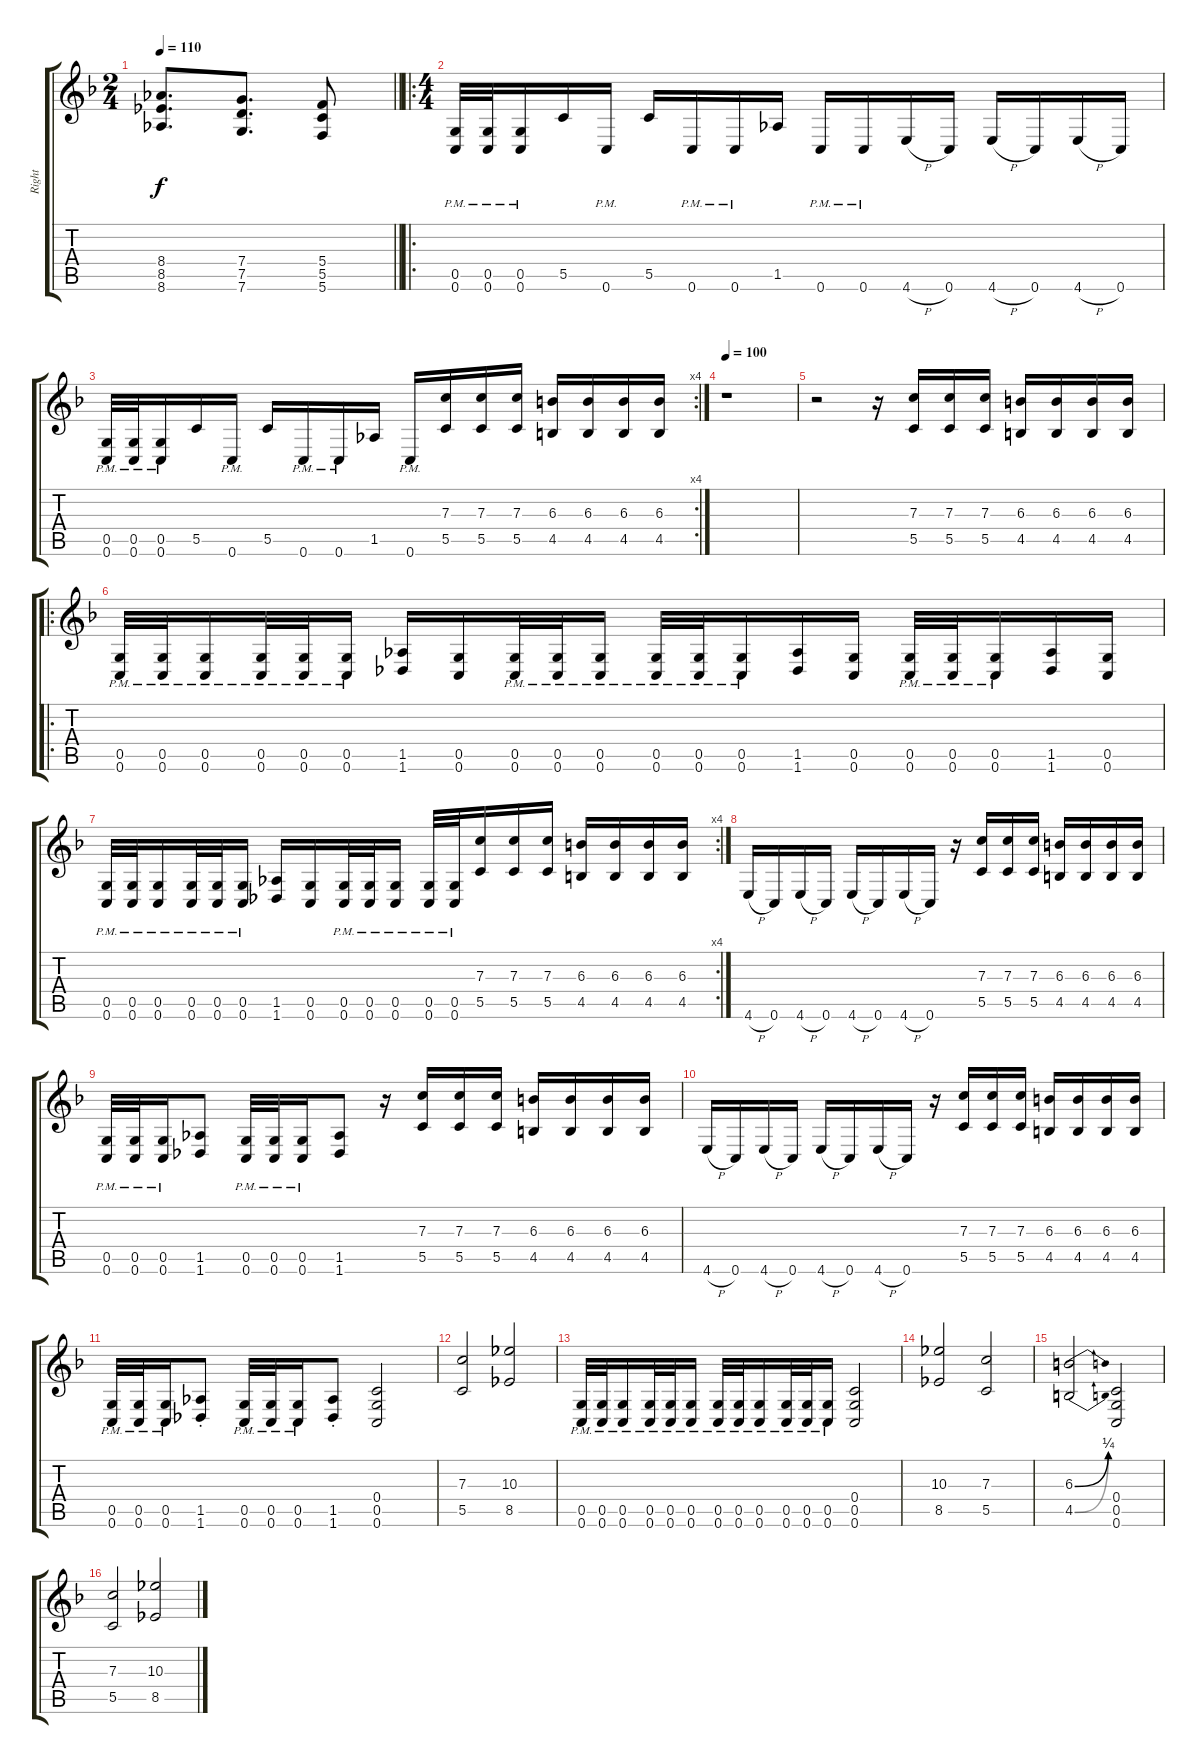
\track ("Right" "Right") {instrument distortionguitar}
\staff {score tabs}
\tuning (D4 A3 F3 C3 G2 C2) {hide}
\ts (2 4)
\tempo 110
\clef g2
\barLineRight lightlight
\ks f
(8.4 8.5 8.6).8{d dy f instrument distortionguitar} (7.4 7.5 7.6).8{d} (5.4 5.5 5.6).8 |
\ro
\ts (4 4)
\section ("" " ")
(0.5{pm} 0.6{pm}).32 (0.5{pm} 0.6{pm}).32 (0.5{pm} 0.6{pm}).16 5.5.16 0.6{pm}.16 5.5.16 0.6{pm}.16 0.6{pm}.16 1.5.16 0.6{pm}.16 0.6{pm}.16 4.6{h}.16 0.6.16 4.6{h}.16 0.6.16 4.6{h}.16 0.6.16 |
\rc 4
(0.5{pm} 0.6{pm}).32 (0.5{pm} 0.6{pm}).32 (0.5{pm} 0.6{pm}).16 5.5.16 0.6{pm}.16 5.5.16 0.6{pm}.16 0.6{pm}.16 1.5.16 0.6{pm}.16 (7.3 5.5).16 (7.3 5.5).16 (7.3 5.5).16 (6.3 4.5).16 (6.3 4.5).16 (6.3 4.5).16 (6.3 4.5).16 |
\tempo 100
r.1 |
r.2 r.16 (7.3 5.5).16 (7.3 5.5).16 (7.3 5.5).16 (6.3 4.5).16 (6.3 4.5).16 (6.3 4.5).16 (6.3 4.5).16 |
\ro
(0.5{pm} 0.6{pm}).32 (0.5{pm} 0.6{pm}).32 (0.5{pm} 0.6{pm}).16 (0.5{pm} 0.6{pm}).32 (0.5{pm} 0.6{pm}).32 (0.5{pm} 0.6{pm}).16 (1.5 1.6).16 (0.5 0.6).16 (0.5{pm} 0.6{pm}).32 (0.5{pm} 0.6{pm}).32 (0.5{pm} 0.6{pm}).16 (0.5{pm} 0.6{pm}).32 (0.5{pm} 0.6{pm}).32 (0.5{pm} 0.6{pm}).16 (1.5 1.6).16 (0.5 0.6).16 (0.5{pm} 0.6{pm}).32 (0.5{pm} 0.6{pm}).32 (0.5{pm} 0.6{pm}).16 (1.5 1.6).16 (0.5 0.6).16 |
\rc 4
(0.5{pm} 0.6{pm}).32 (0.5{pm} 0.6{pm}).32 (0.5{pm} 0.6{pm}).16 (0.5{pm} 0.6{pm}).32 (0.5{pm} 0.6{pm}).32 (0.5{pm} 0.6{pm}).16 (1.5 1.6).16 (0.5 0.6).16 (0.5{pm} 0.6{pm}).32 (0.5{pm} 0.6{pm}).32 (0.5{pm} 0.6{pm}).16 (0.5{pm} 0.6{pm}).32 (0.5{pm} 0.6{pm}).32 (7.3 5.5).16 (7.3 5.5).16 (7.3 5.5).16 (6.3 4.5).16 (6.3 4.5).16 (6.3 4.5).16 (6.3 4.5).16 |
4.6{h}.16 0.6.16 4.6{h}.16 0.6.16 4.6{h}.16 0.6.16 4.6{h}.16 0.6.16 r.16 (7.3 5.5).16 (7.3 5.5).16 (7.3 5.5).16 (6.3 4.5).16 (6.3 4.5).16 (6.3 4.5).16 (6.3 4.5).16 |
(0.5{pm} 0.6{pm}).32 (0.5{pm} 0.6{pm}).32 (0.5{pm} 0.6{pm}).16 (1.5 1.6).8 (0.5{pm} 0.6{pm}).32 (0.5{pm} 0.6{pm}).32 (0.5{pm} 0.6{pm}).16 (1.5 1.6).8 r.16 (7.3 5.5).16 (7.3 5.5).16 (7.3 5.5).16 (6.3 4.5).16 (6.3 4.5).16 (6.3 4.5).16 (6.3 4.5).16 |
4.6{h}.16 0.6.16 4.6{h}.16 0.6.16 4.6{h}.16 0.6.16 4.6{h}.16 0.6.16 r.16 (7.3 5.5).16 (7.3 5.5).16 (7.3 5.5).16 (6.3 4.5).16 (6.3 4.5).16 (6.3 4.5).16 (6.3 4.5).16 |
(0.5{pm} 0.6{pm}).32 (0.5{pm} 0.6{pm}).32 (0.5{pm} 0.6{pm}).16 (1.5{st} 1.6{st}).8 (0.5{pm} 0.6{pm}).32 (0.5{pm} 0.6{pm}).32 (0.5{pm} 0.6{pm}).16 (1.5{st} 1.6{st}).8 (0.4 0.5 0.6).2 |
(7.3 5.5).2 (10.3 8.5).2 |
(0.5{pm} 0.6{pm}).32 (0.5{pm} 0.6{pm}).32 (0.5{pm} 0.6{pm}).16 (0.5{pm} 0.6{pm}).32 (0.5{pm} 0.6{pm}).32 (0.5{pm} 0.6{pm}).16 (0.5{pm} 0.6{pm}).32 (0.5{pm} 0.6{pm}).32 (0.5{pm} 0.6{pm}).16 (0.5{pm} 0.6{pm}).32 (0.5{pm} 0.6{pm}).32 (0.5{pm} 0.6{pm}).16 (0.4 0.5 0.6).2 |
(10.3 8.5).2 (7.3 5.5).2 |
(6.3{be (bend 0 0 60 1)} 4.5{be (bend 0 0 60 1)}).2 (0.4 0.5 0.6).2 |
(7.3 5.5).2 (10.3 8.5).2
